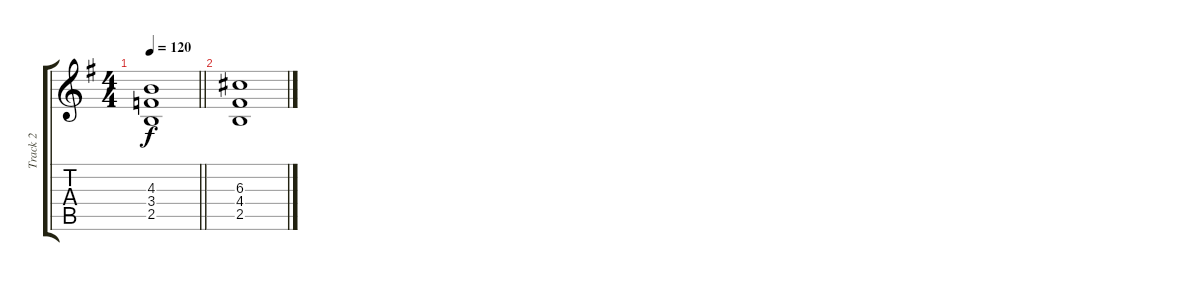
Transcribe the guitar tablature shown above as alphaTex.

\track ("Track 2" "Track 2") {instrument acousticguitarsteel}
\staff {score tabs}
\tuning (E4 B3 G3 D3 A2 E2) {hide}
\ts (4 4)
\tempo 120
\clef g2
\barLineRight lightlight
\ks g
(4.3 3.4 2.5).1{dy f} |
(6.3 4.4 2.5).1
